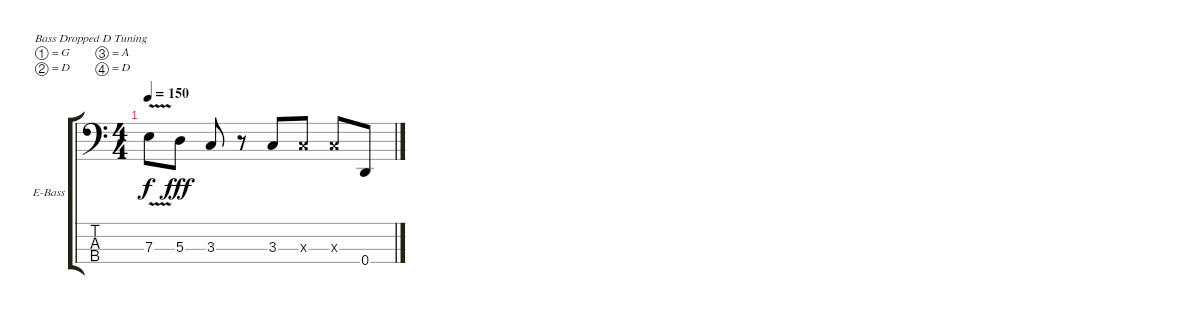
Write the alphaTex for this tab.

\bracketExtendMode groupsimilarinstruments
\firstSystemTrackNameOrientation horizontal
\otherSystemsTrackNameOrientation horizontal
\track ("Bass Guitar" "E-Bass") {instrument electricbasspick}
\staff {score tabs}
\tuning (G2 D2 A1 D1)
\ts (4 4)
\tempo 150
\clef f4
\ks c
7.3{v t}.8{dy f} 5.3.8{dy fff} 3.3.8 r.8 3.3.8 3.3{x}.8 3.3{x}.8 0.4.8
